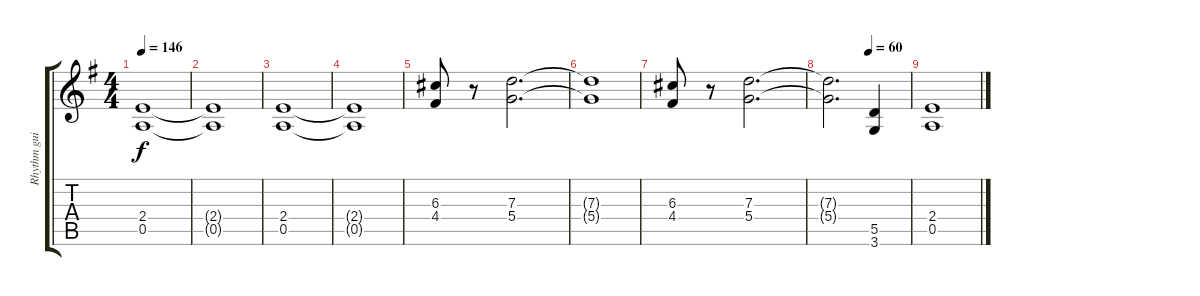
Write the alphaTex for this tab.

\track ("Rhythm guitar" "Rhythm gui") {instrument distortionguitar}
\staff {score tabs}
\tuning (E4 B3 G3 D3 A2 E2) {hide}
\ts (4 4)
\tempo 146
\clef g2
\ks eminor
(2.4 0.5).1{dy f} |
(2.4{t} 0.5{t}).1 |
(2.4 0.5).1 |
(2.4{t} 0.5{t}).1 |
(6.3 4.4).8 r.8 (7.3 5.4).2{d} |
(7.3{t} 5.4{t}).1 |
(6.3 4.4).8 r.8 (7.3 5.4).2{d} |
\tempo (60 0.5)
(7.3{t} 5.4{t}).2{d} (5.5 3.6).4 |
(2.4 0.5).1{volume 0}
